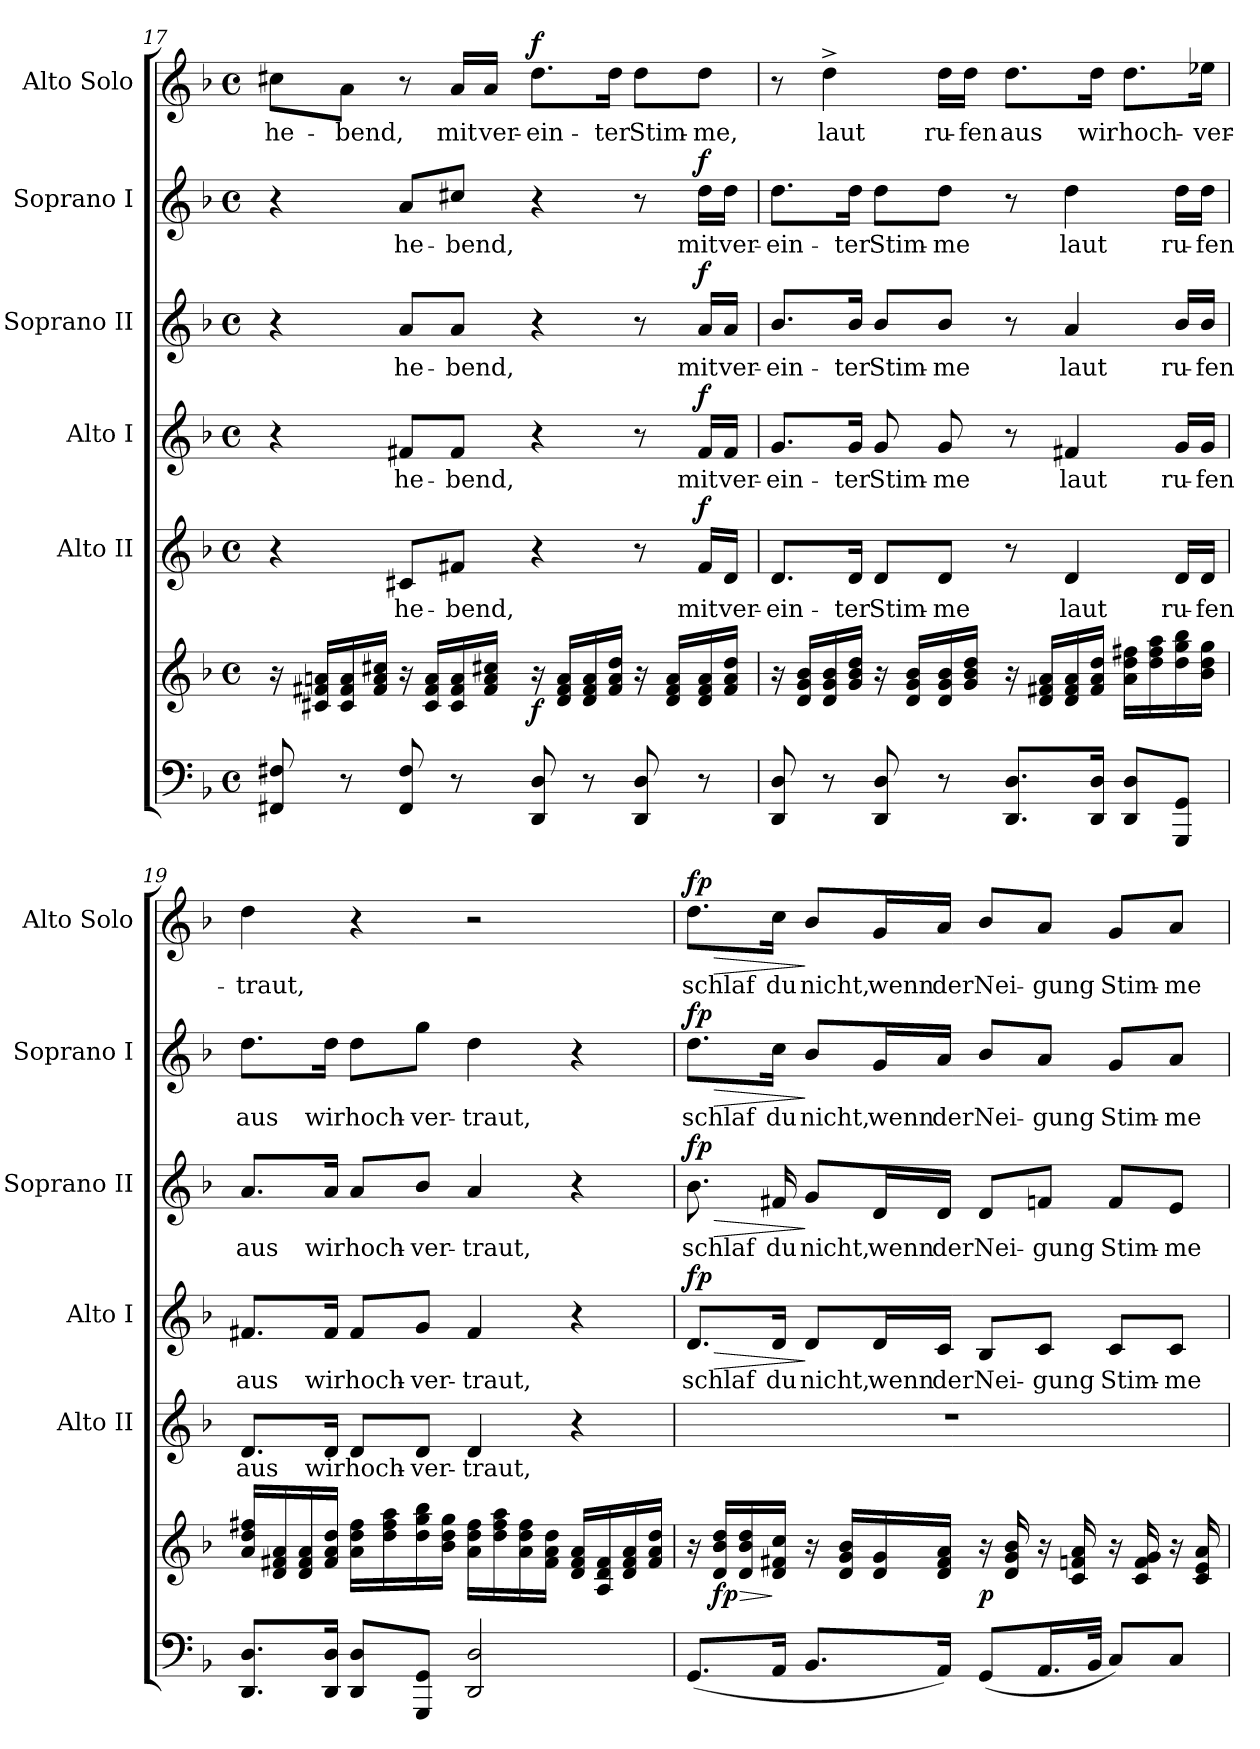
**kern	**kern	**dynam	**kern	**text	**dynam	**kern	**text	**dynam	**kern	**text	**dynam	**kern	**text	**dynam	**kern	**text	**dynam
*part7	*part6	*part6	*part5	*part5	*part5	*part4	*part4	*part4	*part3	*part3	*part3	*part2	*part2	*part2	*part1	*part1	*part1
*staff7	*staff6	*staff6	*staff5	*staff5	*staff5	*staff4	*staff4	*staff4	*staff3	*staff3	*staff3	*staff2	*staff2	*staff2	*staff1	*staff1	*staff1
*	*	*	*I"Alto II	*	*	*I"Alto I	*	*	*I"Soprano II	*	*	*I"Soprano I	*	*	*I"Alto Solo	*	*
*	*	*	*I'Alto II	*	*	*I'Alto I	*	*	*I'Soprano II	*	*	*I'Soprano I	*	*	*I'Alto Solo	*	*
!!LO:LB:g=z
*clefF4	*clefG2	*	*clefG2	*	*	*clefG2	*	*	*clefG2	*	*	*clefG2	*	*	*clefG2	*	*
*k[b-]	*k[b-]	*	*k[b-]	*	*	*k[b-]	*	*	*k[b-]	*	*	*k[b-]	*	*	*k[b-]	*	*
*F:	*F:	*	*F:	*	*	*F:	*	*	*F:	*	*	*F:	*	*	*F:	*	*
*M4/4	*M4/4	*	*M4/4	*	*	*M4/4	*	*	*M4/4	*	*	*M4/4	*	*	*M4/4	*	*
*met(c)	*met(c)	*	*met(c)	*	*	*met(c)	*	*	*met(c)	*	*	*met(c)	*	*	*met(c)	*	*
=17	=17	=17	=17	=17	=17	=17	=17	=17	=17	=17	=17	=17	=17	=17	=17	=17	=17
8FF#X/ 8F#X/	16r	.	4r	.	.	4r	.	.	4r	.	.	4r	.	.	8cc#X\L	he-	.
.	16c#X/ 16f#X/ 16an/LL	.	.	.	.	.	.	.	.	.	.	.	.	.	.	.	.
8r	16c#/ 16f#/ 16a/	.	.	.	.	.	.	.	.	.	.	.	.	.	8a\J	-bend,	.
.	16f#/ 16a/ 16cc#X/JJ	.	.	.	.	.	.	.	.	.	.	.	.	.	.	.	.
8FF#/ 8F#/	16r	.	8c#X/L	he-	.	8f#X/L	he-	.	8a/L	he-	.	8a/L	he-	.	8r	.	.
.	16c#/ 16f#/ 16a/LL	.	.	.	.	.	.	.	.	.	.	.	.	.	.	.	.
8r	16c#/ 16f#/ 16a/	.	8f#X/J	-bend,	.	8f#/J	-bend,	.	8a/J	-bend,	.	8cc#X/J	-bend,	.	16a/LL	mit	.
.	16f#/ 16a/ 16cc#X/JJ	.	.	.	.	.	.	.	.	.	.	.	.	.	16a/JJ	ver-	.
!	!	!LO:DY:b	!	!	!	!	!	!	!	!	!	!	!	!	!	!	!LO:DY:a
8DD/ 8D/	16r	f	4r	.	.	4r	.	.	4r	.	.	4r	.	.	8.dd\L	-ein-	f
.	16d/ 16f#/ 16a/LL	.	.	.	.	.	.	.	.	.	.	.	.	.	.	.	.
8r	16d/ 16f#/ 16a/	.	.	.	.	.	.	.	.	.	.	.	.	.	.	.	.
.	16f#/ 16a/ 16dd/JJ	.	.	.	.	.	.	.	.	.	.	.	.	.	16dd\Jk	-ter	.
8DD/ 8D/	16r	.	8r	.	.	8r	.	.	8r	.	.	8r	.	.	8dd\L	Stim-	.
.	16d/ 16f#/ 16a/LL	.	.	.	.	.	.	.	.	.	.	.	.	.	.	.	.
!	!	!	!	!	!LO:DY:b	!	!	!LO:DY:b	!	!	!LO:DY:b	!	!	!LO:DY:b	!	!	!
8r	16d/ 16f#/ 16a/	.	16f#/LL	mit	f	16f#/LL	mit	f	16a/LL	mit	f	16dd\LL	mit	f	8dd\J	-me,	.
.	16f#/ 16a/ 16dd/JJ	.	16d/JJ	ver-	.	16f#/JJ	ver-	.	16a/JJ	ver-	.	16dd\JJ	ver-	.	.	.	.
=18	=18	=18	=18	=18	=18	=18	=18	=18	=18	=18	=18	=18	=18	=18	=18	=18	=18
8DD/ 8D/	16r	.	8.d/L	-ein-	.	8.g/L	-ein-	.	8.b-/L	-ein-	.	8.dd\L	-ein-	.	8r	.	.
.	16d/ 16g/ 16b-/LL	.	.	.	.	.	.	.	.	.	.	.	.	.	.	.	.
8r	16d/ 16g/ 16b-/	.	.	.	.	.	.	.	.	.	.	.	.	.	4dd^>\	laut	.
.	16g/ 16b-/ 16dd/JJ	.	16d/Jk	-ter	.	16g/Jk	-ter	.	16b-/Jk	-ter	.	16dd\Jk	-ter	.	.	.	.
8DD/ 8D/	16r	.	8d/L	Stim-	.	8g/	Stim-	.	8b-/L	Stim-	.	8dd\L	Stim-	.	.	.	.
.	16d/ 16g/ 16b-/LL	.	.	.	.	.	.	.	.	.	.	.	.	.	.	.	.
8r	16d/ 16g/ 16b-/	.	8d/J	-me	.	8g/	-me	.	8b-/J	-me	.	8dd\J	-me	.	16dd\LL	ru-	.
.	16g/ 16b-/ 16dd/JJ	.	.	.	.	.	.	.	.	.	.	.	.	.	16dd\JJ	-fen	.
8.DD/ 8.D/L	16r	.	8r	.	.	8r	.	.	8r	.	.	8r	.	.	8.dd\L	aus	.
.	16d/ 16f#X/ 16a/LL	.	.	.	.	.	.	.	.	.	.	.	.	.	.	.	.
.	16d/ 16f#/ 16a/	.	4d/	laut	.	4f#X/	laut	.	4a/	laut	.	4dd\	laut	.	.	.	.
16DD/ 16D/Jk	16f#/ 16a/ 16dd/JJ	.	.	.	.	.	.	.	.	.	.	.	.	.	16dd\Jk	wir	.
8DD/ 8D/L	16a\ 16dd\ 16ff#X\LL	.	.	.	.	.	.	.	.	.	.	.	.	.	8.dd\L	hoch-	.
.	16dd\ 16ff#\ 16aa\	.	.	.	.	.	.	.	.	.	.	.	.	.	.	.	.
8GGG/ 8GG/J	16dd\ 16gg\ 16bb-\	.	16d/LL	ru-	.	16g/LL	ru-	.	16b-/LL	ru-	.	16dd\LL	ru-	.	.	.	.
.	16b-\ 16dd\ 16gg\JJ	.	16d/JJ	-fen	.	16g/JJ	-fen	.	16b-/JJ	-fen	.	16dd\JJ	-fen	.	16ee-X\Jk	-ver-	.
!!LO:PB:g=z
=19	=19	=19	=19	=19	=19	=19	=19	=19	=19	=19	=19	=19	=19	=19	=19	=19	=19
8.DD/ 8.D/L	16a/ 16dd/ 16ff#X/LL	.	8.d/L	aus	.	8.f#X/L	aus	.	8.a/L	aus	.	8.dd\L	aus	.	4dd\	-traut,	.
.	16d/ 16f#X/ 16a/	.	.	.	.	.	.	.	.	.	.	.	.	.	.	.	.
.	16d/ 16f#/ 16a/	.	.	.	.	.	.	.	.	.	.	.	.	.	.	.	.
16DD/ 16D/Jk	16f#/ 16a/ 16dd/JJ	.	16d/Jk	wir	.	16f#/Jk	wir	.	16a/Jk	wir	.	16dd\Jk	wir	.	.	.	.
8DD/ 8D/L	16a\ 16dd\ 16ff#\LL	.	8d/L	hoch-	.	8f#/L	hoch-	.	8a/L	hoch-	.	8dd\L	hoch-	.	4r	.	.
.	16dd\ 16ff#\ 16aa\	.	.	.	.	.	.	.	.	.	.	.	.	.	.	.	.
8GGG/ 8GG/J	16dd\ 16gg\ 16bb-\	.	8d/J	-ver-	.	8g/J	-ver-	.	8b-/J	-ver-	.	8gg\J	-ver-	.	.	.	.
.	16b-\ 16dd\ 16gg\JJ	.	.	.	.	.	.	.	.	.	.	.	.	.	.	.	.
2DD/ 2D/	16a\ 16dd\ 16ff#\LL	.	4d/	-traut,	.	4f#/	-traut,	.	4a/	-traut,	.	4dd\	-traut,	.	2r	.	.
.	16dd\ 16ff#\ 16aa\	.	.	.	.	.	.	.	.	.	.	.	.	.	.	.	.
.	16a\ 16dd\ 16ff#\	.	.	.	.	.	.	.	.	.	.	.	.	.	.	.	.
.	16f#\ 16a\ 16dd\JJ	.	.	.	.	.	.	.	.	.	.	.	.	.	.	.	.
.	16d/ 16f#/ 16a/LL	.	4r	.	.	4r	.	.	4r	.	.	4r	.	.	.	.	.
.	16A/ 16d/ 16f#/	.	.	.	.	.	.	.	.	.	.	.	.	.	.	.	.
.	16d/ 16f#/ 16a/	.	.	.	.	.	.	.	.	.	.	.	.	.	.	.	.
.	16f#/ 16a/ 16dd/JJ	.	.	.	.	.	.	.	.	.	.	.	.	.	.	.	.
=20	=20	=20	=20	=20	=20	=20	=20	=20	=20	=20	=20	=20	=20	=20	=20	=20	=20
!	!	!	!	!	!	!	!	!LO:HP:b	!	!	!LO:HP:b	!	!	!LO:HP:b	!	!	!LO:HP:b
!	!	!	!	!	!	!	!	!LO:DY:n=1:a	!	!	!LO:DY:n=1:b	!	!	!LO:DY:n=1:a	!	!	!LO:DY:n=1:a
(8.GG/L	16r	.	1r	.	.	8.d/L	schlaf	> fp	8.b-\	schlaf	> fp	8.dd\L	schlaf	> fp	8.dd\L	schlaf	> fp
!	!	!LO:HP:b	!	!	!	!	!	!	!	!	!	!	!	!	!	!	!
!	!	!LO:DY:n=1:b	!	!	!	!	!	!	!	!	!	!	!	!	!	!	!
.	16d/ 16b-/ 16dd/LL	> fp	.	.	.	.	.	.	.	.	.	.	.	.	.	.	.
.	16d/ 16b-/ 16dd/	.	.	.	.	.	.	.	.	.	.	.	.	.	.	.	.
16AA/Jk	16d/ 16f#X/ 16cc/JJ	]	.	.	.	16d/Jk	du	.	16f#X/	du	.	16cc\Jk	du	.	16cc\Jk	du	.
8.BB-/L	16r	.	.	.	.	8d/L	nicht,	]	8g/L	nicht,	]	8b-/L	nicht,	]	8b-/L	nicht,	]
.	16d/ 16g/ 16b-/LL	.	.	.	.	.	.	.	.	.	.	.	.	.	.	.	.
.	16d/ 16g/	.	.	.	.	16d/L	wenn	.	16d/L	wenn	.	16g/L	wenn	.	16g/L	wenn	.
16AA/Jk)	16d/ 16f#/ 16a/JJ	.	.	.	.	16c/JJ	der	.	16d/JJ	der	.	16a/JJ	der	.	16a/JJ	der	.
!	!	!LO:DY:n=2:b	!	!	!	!	!	!	!	!	!	!	!	!	!	!	!
(8GG/L	16r	p	.	.	.	8B-/L	Nei-	.	8d/L	Nei-	.	8b-/L	Nei-	.	8b-/L	Nei-	.
.	16d/ 16g/ 16b-/	.	.	.	.	.	.	.	.	.	.	.	.	.	.	.	.
16.AA/L	16r	.	.	.	.	8c/J	-gung	.	8fn/J	-gung	.	8a/J	-gung	.	8a/J	-gung	.
.	16c/ 16fn/ 16a/	.	.	.	.	.	.	.	.	.	.	.	.	.	.	.	.
32BB-/JJk	.	.	.	.	.	.	.	.	.	.	.	.	.	.	.	.	.
8C/L)	16r	.	.	.	.	8c/L	Stim-	.	8f/L	Stim-	.	8g/L	Stim-	.	8g/L	Stim-	.
.	16c/ 16f/ 16g/	.	.	.	.	.	.	.	.	.	.	.	.	.	.	.	.
8C/J	16r	.	.	.	.	8c/J	-me	.	8e/J	-me	.	8a/J	-me	.	8a/J	-me	.
.	16c/ 16e/ 16a/	.	.	.	.	.	.	.	.	.	.	.	.	.	.	.	.
=	=	=	=	=	=	=	=	=	=	=	=	=	=	=	=	=	=
*-	*-	*-	*-	*-	*-	*-	*-	*-	*-	*-	*-	*-	*-	*-	*-	*-	*-
